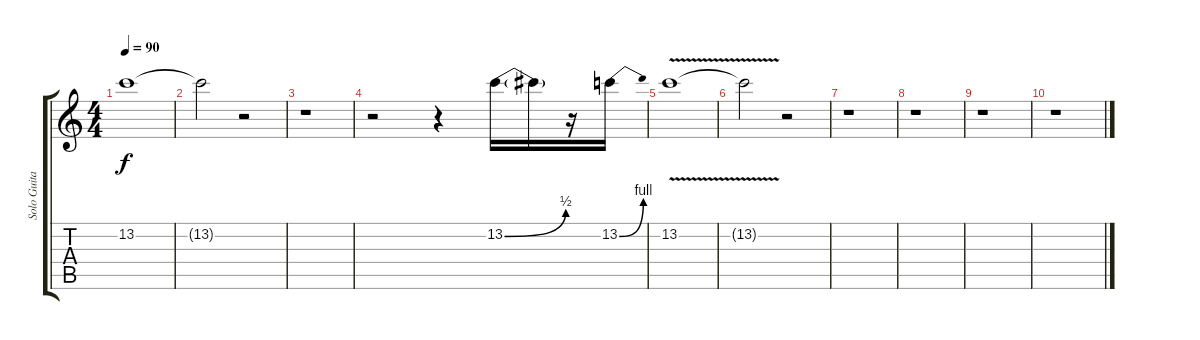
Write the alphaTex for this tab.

\track ("Solo Guitar 1" "Solo Guita") {instrument electricguitarjazz}
\staff {score tabs}
\tuning (E4 B3 G3 D3 A2 E2) {hide}
\ts (4 4)
\tempo 90
\clef g2
\ks c
13.2{t}.1{dy f} |
13.2{t}.2 r.2 |
r.1 |
r.2 r.4 13.2{be (bend 0 0 60 2)}.16 13.2{t}.16 r.16 13.2{be (bend 0 0 60 4)}.16 |
13.2{v}.1 |
13.2{v t}.2 r.2 |
r.1 |
r.1 |
r.1 |
r.1
